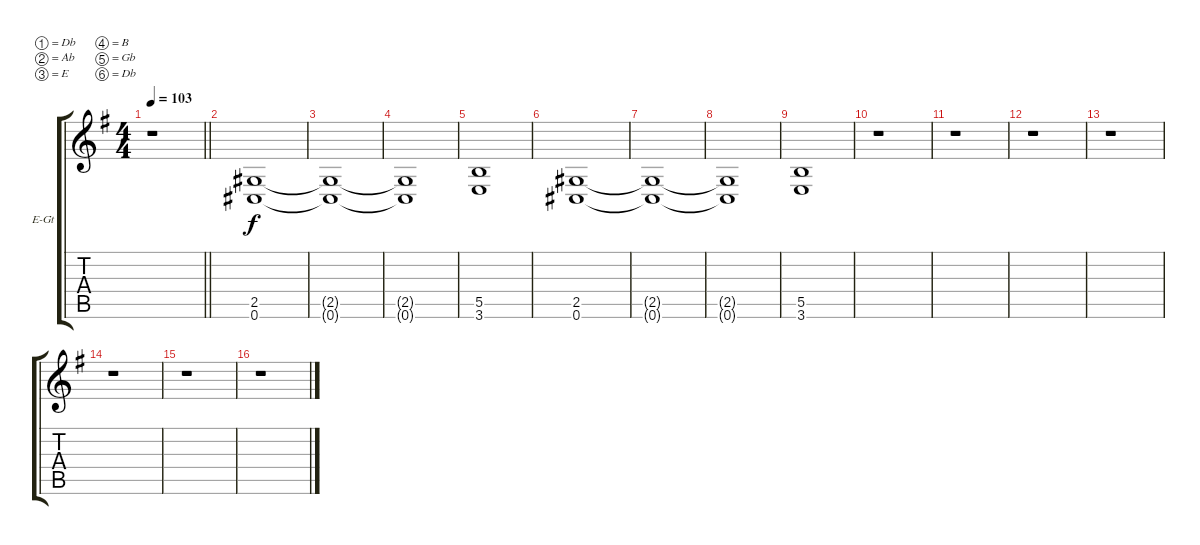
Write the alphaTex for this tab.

\bracketExtendMode groupsimilarinstruments
\firstSystemTrackNameOrientation horizontal
\otherSystemsTrackNameOrientation horizontal
\track ("Electric Guitar 2" "E-Gt") {instrument distortionguitar}
\staff {score tabs}
\tuning (Db4 Ab3 E3 B2 Gb2 Db2)
\ts (4 4)
\tempo 103
\clef g2
\barLineRight lightlight
\ks eminor
r.1{dy f} |
(2.5 0.6).1 |
(2.5{t} 0.6{t}).1 |
(2.5{t} 0.6{t}).1 |
(5.5 3.6).1 |
(2.5 0.6).1 |
(2.5{t} 0.6{t}).1 |
(2.5{t} 0.6{t}).1 |
(5.5 3.6).1 |
r.1 |
r.1 |
r.1 |
r.1 |
r.1 |
r.1 |
r.1
